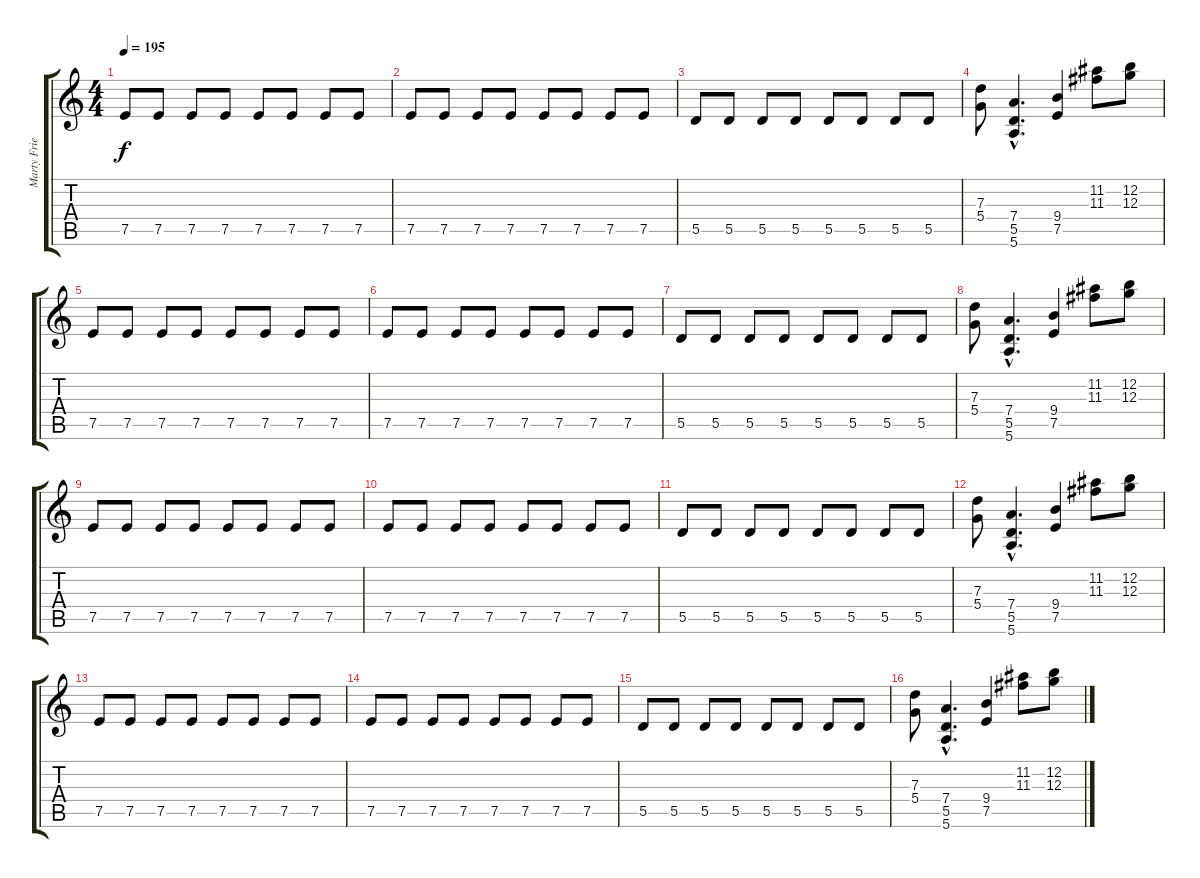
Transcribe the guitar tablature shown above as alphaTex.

\track ("Marty Friedman" "Marty Frie") {instrument distortionguitar}
\staff {score tabs}
\tuning (E4 B3 G3 D3 A2 E2) {hide}
\ts (4 4)
\tempo 195
\clef g2
\ks c
7.5.8{dy f} 7.5.8 7.5.8 7.5.8 7.5.8 7.5.8 7.5.8 7.5.8 |
7.5.8 7.5.8 7.5.8 7.5.8 7.5.8 7.5.8 7.5.8 7.5.8 |
5.5.8 5.5.8 5.5.8 5.5.8 5.5.8 5.5.8 5.5.8 5.5.8 |
(7.3 5.4).8 (7.4{hac} 5.5{hac} 5.6{hac}).4{d} (9.4 7.5).4 (11.2 11.3).8 (12.2 12.3).8 |
7.5.8 7.5.8 7.5.8 7.5.8 7.5.8 7.5.8 7.5.8 7.5.8 |
7.5.8 7.5.8 7.5.8 7.5.8 7.5.8 7.5.8 7.5.8 7.5.8 |
5.5.8 5.5.8 5.5.8 5.5.8 5.5.8 5.5.8 5.5.8 5.5.8 |
(7.3 5.4).8 (7.4{hac} 5.5{hac} 5.6{hac}).4{d} (9.4 7.5).4 (11.2 11.3).8 (12.2 12.3).8 |
7.5.8 7.5.8 7.5.8 7.5.8 7.5.8 7.5.8 7.5.8 7.5.8 |
7.5.8 7.5.8 7.5.8 7.5.8 7.5.8 7.5.8 7.5.8 7.5.8 |
5.5.8 5.5.8 5.5.8 5.5.8 5.5.8 5.5.8 5.5.8 5.5.8 |
(7.3 5.4).8 (7.4{hac} 5.5{hac} 5.6{hac}).4{d} (9.4 7.5).4 (11.2 11.3).8 (12.2 12.3).8 |
7.5.8 7.5.8 7.5.8 7.5.8 7.5.8 7.5.8 7.5.8 7.5.8 |
7.5.8 7.5.8 7.5.8 7.5.8 7.5.8 7.5.8 7.5.8 7.5.8 |
5.5.8 5.5.8 5.5.8 5.5.8 5.5.8 5.5.8 5.5.8 5.5.8 |
(7.3 5.4).8 (7.4{hac} 5.5{hac} 5.6{hac}).4{d} (9.4 7.5).4 (11.2 11.3).8 (12.2 12.3).8
